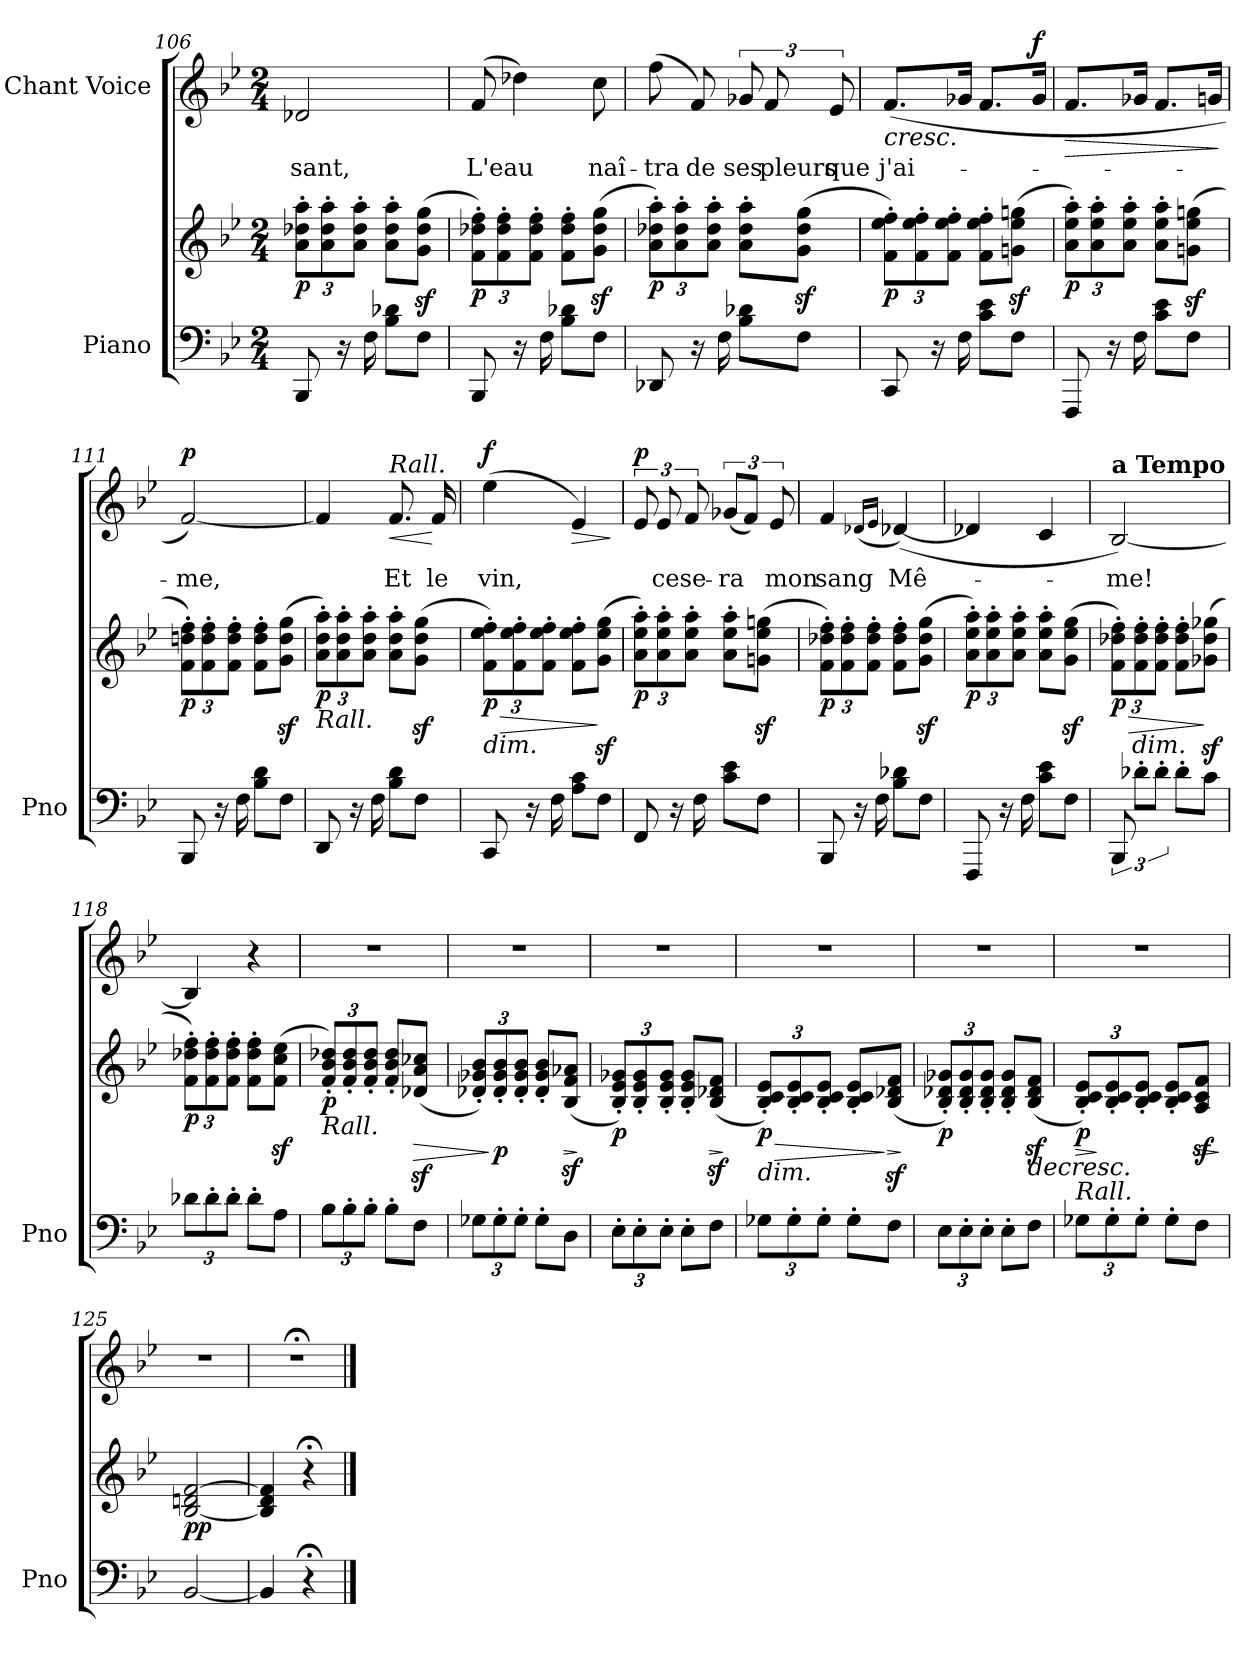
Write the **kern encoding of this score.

**kern	**kern	**dynam	**kern	**text	**dynam
*part2	*part2	*part2	*part1	*part1	*part1
*staff3	*staff2	*staff2/3	*staff1	*staff1	*staff1
*I"Piano	*	*	*I"Chant Voice	*	*
*I'Pno	*	*	*	*	*
*clefF4	*clefG2	*	*clefG2	*	*
*k[b-e-]	*k[b-e-]	*	*k[b-e-]	*	*
*M2/4	*M2/4	*	*M2/4	*	*
*	*Xbrackettup	*	*	*	*
=106	=106	=106	=106	=106	=106
!	!	!LO:DY:b	!	!LO:LY:b	!
8BBB-/	12a\' 12dd-X\' 12aa\'L	p	2d-X/	-sant,	.
.	12a\' 12dd-\' 12aa\'	.	.	.	.
16r	.	.	.	.	.
.	12a\' 12dd-\' 12aa\'J	.	.	.	.
16F\	.	.	.	.	.
8B-\ 8d-X\L	8a\' 8dd-\' 8aa\'L	.	.	.	.
8F\J	(>8g\z< 8dd-\z< 8gg\z<J	.	.	.	.
=107	=107	=107	=107	=107	=107
!	!	!LO:DY:b	!	!LO:LY:b	!
8BBB-/	12f\' 12dd-X\' 12ff\'L)	p	(>8f/	L'eau	.
.	12f\' 12dd-\' 12ff\'	.	.	.	.
16r	.	.	4dd-X\)	.	.
.	12f\' 12dd-\' 12ff\'J	.	.	.	.
16F\	.	.	.	.	.
8B-\ 8d-X\L	8f\' 8dd-\' 8ff\'L	.	.	.	.
!	!	!	!	!LO:LY:b	!
8F\J	(>8g\z< 8dd-\z< 8gg\z<J	.	8cc\	naî-	.
=108	=108	=108	=108	=108	=108
!	!	!LO:DY:b	!	!LO:LY:b	!
8DD-X/	12a\' 12dd-X\' 12aa\'L)	p	(>8ff\	-tra	.
.	12a\' 12dd-\' 12aa\'	.	.	.	.
!	!	!	!	!LO:LY:b	!
16r	.	.	8f/)	de	.
.	12a\' 12dd-\' 12aa\'J	.	.	.	.
16F\	.	.	.	.	.
!	!	!	!	!LO:LY:b	!
8B-\ 8d-X\L	8a\' 8dd-\' 8aa\'L	.	12g-X/	ses	.
!	!	!	!	!LO:LY:b	!
.	.	.	12f/	pleurs	.
8F\J	(>8g\z< 8dd-\z< 8gg\z<J	.	.	.	.
!	!	!	!	!LO:LY:b	!
.	.	.	12e-/	que	.
=109	=109	=109	=109	=109	=109
!	!	!LO:DY:b	!	!LO:LY:b	!LO:HP:b
8CC/	12f\' 12ee-\' 12ff\'L)	p	(<8.f/L	j'ai-	<
.	12f\' 12ee-\' 12ff\'	.	.	.	.
16r	.	.	.	.	.
.	12f\' 12ee-\' 12ff\'J	.	.	.	.
16F\	.	.	16g-X/Jk	.	.
8c\ 8e-\L	8f\' 8ee-\' 8ff\'L	.	8.f/L	.	.
8F\J	(>8gn\z< 8ee-\z< 8ggn\z<J	.	.	.	.
!	!	!	!	!	!LO:DY:a
.	.	.	16g-/Jk	.	f
.	.	.	.	.	[
!!LO:LB:g=z
=110	=110	=110	=110	=110	=110
!	!	!LO:DY:b	!	!	!LO:HP:b
8FFF/	12a\' 12ee-\' 12aa\'L)	p	8.f/L	.	>
.	12a\' 12ee-\' 12aa\'	.	.	.	.
16r	.	.	.	.	.
.	12a\' 12ee-\' 12aa\'J	.	.	.	.
16F\	.	.	16g-X/Jk	.	.
8c\ 8e-\L	8a\' 8ee-\' 8aa\'L	.	8.f/L	.	.
8F\J	(>8gn\z< 8ee-\z< 8ggn\z<J	.	.	.	.
.	.	.	16gn/Jk	.	.
.	.	.	.	.	]
=111	=111	=111	=111	=111	=111
!	!	!LO:DY:b	!	!LO:LY:b	!LO:DY:a
8BBB-/	12f\' 12ddn\' 12ff\'L)	p	[2f/)	-me,	p
.	12f\' 12dd\' 12ff\'	.	.	.	.
16r	.	.	.	.	.
.	12f\' 12dd\' 12ff\'J	.	.	.	.
16F\	.	.	.	.	.
8B-\ 8d\L	8f\' 8dd\' 8ff\'L	.	.	.	.
8F\J	(>8g\z< 8dd\z< 8gg\z<J	.	.	.	.
=112	=112	=112	=112	=112	=112
!	!LO:TX:b:i:t=Rall.	!	!	!	!
!	!	!LO:DY:b	!	!	!
8DD/	12a\' 12dd\' 12aa\'L)	p	4f/]	.	.
.	12a\' 12dd\' 12aa\'	.	.	.	.
16r	.	.	.	.	.
.	12a\' 12dd\' 12aa\'J	.	.	.	.
16F\	.	.	.	.	.
*	*	*	*MM66	*	*
!	!	!	!LO:TX:a:i:t=Rall.	!	!
!	!	!	!	!LO:LY:b	!LO:HP:b
8B-\ 8d\L	8a\' 8dd\' 8aa\'L	.	8.f/	Et	<
8F\J	(>8g\z< 8dd\z< 8gg\z<J	.	.	.	.
!	!	!	!	!LO:LY:b	!
.	.	.	16f/	le	[
=113	=113	=113	=113	=113	=113
!	!LO:TX:b:i:t=dim.	!	!	!	!
!	!	!LO:HP:b	!	!LO:LY:b	!
!	!	!LO:DY:n=1:b	!	!	!LO:DY:a
8CC/	12f\' 12ee-\' 12ff\'L)	> p	(>4ee-\	vin,	f
.	12f\' 12ee-\' 12ff\'	.	.	.	.
16r	.	.	.	.	.
.	12f\' 12ee-\' 12ff\'J	.	.	.	.
16F\	.	.	.	.	.
!	!	!	!	!	!LO:HP:b
8A\ 8c\L	8f\' 8ee-\' 8ff\'L	.	4e-/)	.	>
8F\J	(>8g\z< 8ee-\z< 8gg\z<J	]	.	.	.
.	.	.	.	.	]
=114	=114	=114	=114	=114	=114
!	!	!LO:DY:b	!	!	!LO:DY:a
8FF/	12a\' 12ee-\' 12aa\'L)	p	12e-/	.	p
!	!	!	!	!LO:LY:b	!
.	12a\' 12ee-\' 12aa\'	.	12e-/	ce	.
16r	.	.	.	.	.
!	!	!	!	!LO:LY:b	!
.	12a\' 12ee-\' 12aa\'J	.	12f/	se-	.
16F\	.	.	.	.	.
!	!	!	!	!LO:LY:b	!
8c\ 8e-\L	8a\' 8ee-\' 8aa\'L	.	(<12g-X/L	-ra	.
.	.	.	12f/J)	.	.
8F\J	(>8gn\z< 8ee-\z< 8ggn\z<J	.	.	.	.
!	!	!	!	!LO:LY:b	!
.	.	.	12e-/	mon	.
!!LO:LB:g=z
=115	=115	=115	=115	=115	=115
!	!	!LO:DY:b	!	!LO:LY:b	!
8BBB-/	12f\' 12dd-X\' 12ff\'L)	p	4f/	sang	.
.	12f\' 12dd-\' 12ff\'	.	.	.	.
16r	.	.	.	.	.
.	12f\' 12dd-\' 12ff\'J	.	.	.	.
16F\	.	.	.	.	.
.	.	.	(<16qd-X/LL	.	.
.	.	.	16qe-/JJ	.	.
!	!	!	!	!LO:LY:b	!
8B-\ 8d-X\L	8f\' 8dd-\' 8ff\'L	.	(>[4d-/)	Mê-	.
8F\J	(>8g\z< 8dd-\z< 8gg\z<J	.	.	.	.
=116	=116	=116	=116	=116	=116
!	!	!LO:DY:b	!	!	!
8FFF/	12a\' 12ee-\' 12aa\'L)	p	4d-X/]	.	.
.	12a\' 12ee-\' 12aa\'	.	.	.	.
16r	.	.	.	.	.
.	12a\' 12ee-\' 12aa\'J	.	.	.	.
16F\	.	.	.	.	.
8c\ 8e-\L	8a\' 8ee-\' 8aa\'L	.	4c/	.	.
8F\J	(>8g\z< 8ee-\z< 8gg\z<J	.	.	.	.
=117	=117	=117	=117	=117	=117
*	*	*	*MM72	*	*
!	!	!	!LO:TX:a:B:t=a Tempo	!	!
!	!	!LO:HP:b	!	!LO:LY:b	!
!	!	!LO:DY:n=1:b	!	!	!
12BBB-/	12f\' 12dd-X\' 12ff\'L)	> p	[2B-/)	-me!	.
!	!LO:TX:b:i:t=dim.	!	!	!	!
12d-X'\L	12f\' 12dd-\' 12ff\'	.	.	.	.
12d-'\J	12f\' 12dd-\' 12ff\'J	.	.	.	.
8d-'\L	8f\' 8dd-\' 8ff\'L	.	.	.	.
8c\J	(>8g-X\z< 8dd-\z< 8gg-X\z<J	]	.	.	.
=118	=118	=118	=118	=118	=118
*Xbrackettup	*	*	*	*	*
!	!	!LO:DY:b	!	!	!
12d-X\L	12f\' 12dd-X\' 12ff\'L)	p	4B-/]	.	.
12d-'\	12f\' 12dd-\' 12ff\'	.	.	.	.
12d-'\J	12f\' 12dd-\' 12ff\'J	.	.	.	.
8d-'\L	8f\' 8dd-\' 8ff\'L	.	4r	.	.
8A\J	(>8f\z< 8cc\z< 8ee-\z<J	.	.	.	.
=119	=119	=119	=119	=119	=119
!	!LO:TX:b:i:t=Rall.	!	!	!	!
!	!	!LO:DY:b	!	!	!
*	*	*	*^	*	*
12B-\L	12f/' 12b-/' 12dd-X/'L)	p	2r	12ryy	.	.
*	*	*	*MM66	*	*	*
12B-'\	12f/' 12b-/' 12dd-/'	.	.	3ryy	.	.
12B-'\J	12f/' 12b-/' 12dd-/'J	.	.	.	.	.
8B-'\L	8f/' 8b-/' 8dd-/'L	.	.	.	.	.
!	!	!LO:HP:b	!	!	!	!
8F\J	(>8d-X/z< 8a/z< 8cc-X/z<J	>	.	.	.	.
.	.	.	.	12ryy	.	.
*	*	*	*v	*v	*	*
=120	=120	=120	=120	=120	=120
12G-X\L	12d-X/' 12g-X/' 12b-/'L)	.	2r	.	.
!	!	!LO:DY:n=1:b	!	!	!
12G-'\	12d-/' 12g-/' 12b-/'	] p	.	.	.
12G-'\J	12d-/' 12g-/' 12b-/'J	.	.	.	.
8G-'\L	8d-/' 8g-/' 8b-/'L	.	.	.	.
!	!	!LO:HP:b	!	!	!
8D\J	(>8B-/z< 8f/z< 8a-X/z<J	>	.	.	.
.	.	]	.	.	.
!!LO:LB:g=z
=121	=121	=121	=121	=121	=121
*	*	*	*^	*	*
!	!	!LO:DY:b	!	!	!	!
12E-'\L	12B-/' 12e-/' 12g-X/'L)	p	2r	8e-/yy	.	.
12E-'\	12B-/' 12e-/' 12g-/'	.	.	.	.	.
.	.	.	.	8ryy	.	.
12E-'\J	12B-/' 12e-/' 12g-/'J	.	.	.	.	.
8E-'\L	8B-/' 8e-/' 8g-/'L	.	.	4ryy	.	.
!	!	!LO:HP:b	!	!	!	!
8F\J	(>8B-/z< 8d-X/z< 8f/z<J	>	.	.	.	.
*	*	*	*v	*v	*	*
.	.	]	.	.	.
=122	=122	=122	=122	=122	=122
!	!LO:TX:b:i:t=dim.	!	!	!	!
!	!	!LO:HP:b	!	!	!
!	!	!LO:DY:n=1:b	!	!	!
12G-X\L	12B-/' 12c/' 12e-/'L)	> p	2r	.	.
12G-'\	12B-/' 12c/' 12e-/'	.	.	.	.
12G-'\J	12B-/' 12c/' 12e-/'J	.	.	.	.
8G-'\L	8B-/' 8c/' 8e-/'L	.	.	.	.
!	!	!LO:HP:n=1:b	!	!	!
8F\J	(>8B-/z< 8d-X/z< 8f/z<J	] >	.	.	.
.	.	]	.	.	.
=123	=123	=123	=123	=123	=123
!	!	!LO:DY:b	!	!	!
12E-\L	12B-/' 12d-X/' 12g-X/'L)	p	2r	.	.
12E-'\	12B-/' 12d-/' 12g-/'	.	.	.	.
12E-'\J	12B-/' 12d-/' 12g-/'J	.	.	.	.
8E-'\L	8B-/' 8d-/' 8g-/'L	.	.	.	.
!	!	!LO:HP:b	!	!	!
8F\J	(>8B-/z< 8d-/z< 8f/z<J	>	.	.	.
=124	=124	=124	=124	=124	=124
!	!LO:TX:b:i:t=Rall.	!	!	!	!
!	!	!LO:HP:b	!	!	!
!	!	!LO:DY:n=1:b	!	!	!
*	*	*	*^	*	*
*	*	*	*	*^	*	*
12G-X\L	12B-/' 12c/' 12e-/'L)	> p	2r	12ryy	4.ryy	.	.
*	*	*	*MM60	*	*	*	*
12G-'\	12B-/' 12c/' 12e-/'	]	.	3ryy	.	.	.
12G-'\J	12B-/' 12c/' 12e-/'J	.	.	.	.	.	.
8G-'\L	8B-/' 8c/' 8e-/'L	.	.	.	.	.	.
*	*	*	*MM50	*	*	*	*
!	!	!LO:HP:n=1:b	!	!	!	!	!
8F\J	8A/z< 8c/z< 8f/z<J	] >	.	.	8ryy	.	.
.	.	.	.	12ryy	.	.	.
.	.	]	.	.	.	.	.
=125	=125	=125	=125	=125	=125	=125	=125
!	!	!LO:DY:b	!	!	!	!	!
*	*	*	*v	*v	*v	*	*
[2BB-/	[2B-/ 2dn/ [2f/	pp	2r	.	.
=126	=126	=126	=126	=126	=126
4BB-/]	4B-/] 4d/ 4f/]	.	2r;<	.	.
4r;<	4r;<	.	.	.	.
==	==	==	==	==	==
*-	*-	*-	*-	*-	*-
